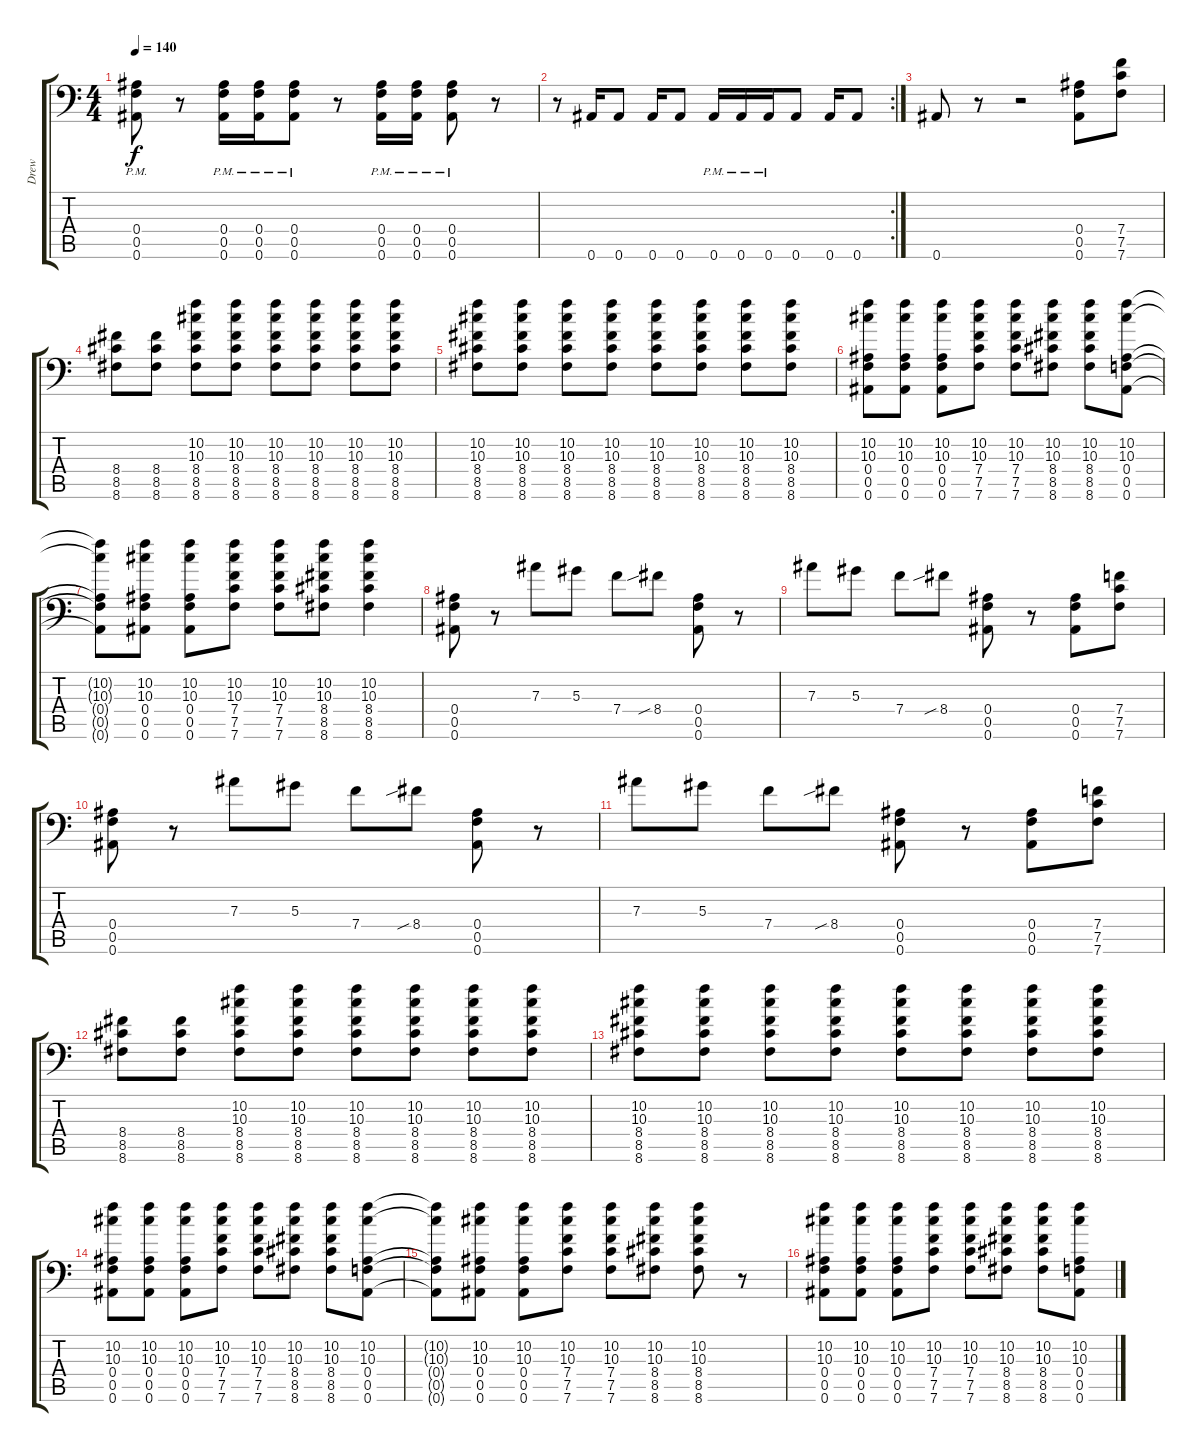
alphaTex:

\track ("Drew" "Drew") {instrument distortionguitar}
\staff {score tabs}
\tuning (C4 G3 Eb3 Bb2 F2 Bb1) {hide}
\ts (4 4)
\tempo 140
\clef f4
\ks c
(0.4{pm} 0.5{pm} 0.6{pm}).8{dy f} r.8 (0.4{pm} 0.5{pm} 0.6{pm}).16 (0.4{pm} 0.5{pm} 0.6{pm}).16 (0.4{pm} 0.5{pm} 0.6{pm}).8 r.8 (0.4{pm} 0.5{pm} 0.6{pm}).16 (0.4{pm} 0.5{pm} 0.6{pm}).16 (0.4{pm} 0.5{pm} 0.6{pm}).8 r.8 |
\rc 2
r.8 0.6.16 0.6.8 0.6.16 0.6.8 0.6{pm}.16 0.6{pm}.16 0.6{pm}.16 0.6.8 0.6.16 0.6.8 |
0.6.8 r.8 r.2 (0.4 0.5 0.6).8 (7.4 7.5 7.6).8 |
(8.4 8.5 8.6).8 (8.4 8.5 8.6).8 (10.2 10.3 8.4 8.5 8.6).8 (10.2 10.3 8.4 8.5 8.6).8 (10.2 10.3 8.4 8.5 8.6).8 (10.2 10.3 8.4 8.5 8.6).8 (10.2 10.3 8.4 8.5 8.6).8 (10.2 10.3 8.4 8.5 8.6).8 |
(10.2 10.3 8.4 8.5 8.6).8 (10.2 10.3 8.4 8.5 8.6).8 (10.2 10.3 8.4 8.5 8.6).8 (10.2 10.3 8.4 8.5 8.6).8 (10.2 10.3 8.4 8.5 8.6).8 (10.2 10.3 8.4 8.5 8.6).8 (10.2 10.3 8.4 8.5 8.6).8 (10.2 10.3 8.4 8.5 8.6).8 |
(10.2 10.3 0.4 0.5 0.6).8 (10.2 10.3 0.4 0.5 0.6).8 (10.2 10.3 0.4 0.5 0.6).8 (10.2 10.3 7.4 7.5 7.6).8 (10.2 10.3 7.4 7.5 7.6).8 (10.2 10.3 8.4 8.5 8.6).8 (10.2 10.3 8.4 8.5 8.6).8 (10.2 10.3 0.4 0.5 0.6).8 |
(10.2{t} 10.3{t} 0.4{t} 0.5{t} 0.6{t}).8 (10.2 10.3 0.4 0.5 0.6).8 (10.2 10.3 0.4 0.5 0.6).8 (10.2 10.3 7.4 7.5 7.6).8 (10.2 10.3 7.4 7.5 7.6).8 (10.2 10.3 8.4 8.5 8.6).8 (10.2 10.3 8.4 8.5 8.6).4 |
(0.4 0.5 0.6).8 r.8 7.3.8 5.3.8 7.4.8 8.4{sib}.8 (0.4 0.5 0.6).8 r.8 |
7.3.8 5.3.8 7.4.8 8.4{sib}.8 (0.4 0.5 0.6).8 r.8 (0.4 0.5 0.6).8 (7.4 7.5 7.6).8 |
(0.4 0.5 0.6).8 r.8 7.3.8 5.3.8 7.4.8 8.4{sib}.8 (0.4 0.5 0.6).8 r.8 |
7.3.8 5.3.8 7.4.8 8.4{sib}.8 (0.4 0.5 0.6).8 r.8 (0.4 0.5 0.6).8 (7.4 7.5 7.6).8 |
(8.4 8.5 8.6).8 (8.4 8.5 8.6).8 (10.2 10.3 8.4 8.5 8.6).8 (10.2 10.3 8.4 8.5 8.6).8 (10.2 10.3 8.4 8.5 8.6).8 (10.2 10.3 8.4 8.5 8.6).8 (10.2 10.3 8.4 8.5 8.6).8 (10.2 10.3 8.4 8.5 8.6).8 |
(10.2 10.3 8.4 8.5 8.6).8 (10.2 10.3 8.4 8.5 8.6).8 (10.2 10.3 8.4 8.5 8.6).8 (10.2 10.3 8.4 8.5 8.6).8 (10.2 10.3 8.4 8.5 8.6).8 (10.2 10.3 8.4 8.5 8.6).8 (10.2 10.3 8.4 8.5 8.6).8 (10.2 10.3 8.4 8.5 8.6).8 |
(10.2 10.3 0.4 0.5 0.6).8 (10.2 10.3 0.4 0.5 0.6).8 (10.2 10.3 0.4 0.5 0.6).8 (10.2 10.3 7.4 7.5 7.6).8 (10.2 10.3 7.4 7.5 7.6).8 (10.2 10.3 8.4 8.5 8.6).8 (10.2 10.3 8.4 8.5 8.6).8 (10.2 10.3 0.4 0.5 0.6).8 |
(10.2{t} 10.3{t} 0.4{t} 0.5{t} 0.6{t}).8 (10.2 10.3 0.4 0.5 0.6).8 (10.2 10.3 0.4 0.5 0.6).8 (10.2 10.3 7.4 7.5 7.6).8 (10.2 10.3 7.4 7.5 7.6).8 (10.2 10.3 8.4 8.5 8.6).8 (10.2 10.3 8.4 8.5 8.6).8 r.8 |
(10.2 10.3 0.4 0.5 0.6).8 (10.2 10.3 0.4 0.5 0.6).8 (10.2 10.3 0.4 0.5 0.6).8 (10.2 10.3 7.4 7.5 7.6).8 (10.2 10.3 7.4 7.5 7.6).8 (10.2 10.3 8.4 8.5 8.6).8 (10.2 10.3 8.4 8.5 8.6).8 (10.2 10.3 0.4 0.5 0.6).8
